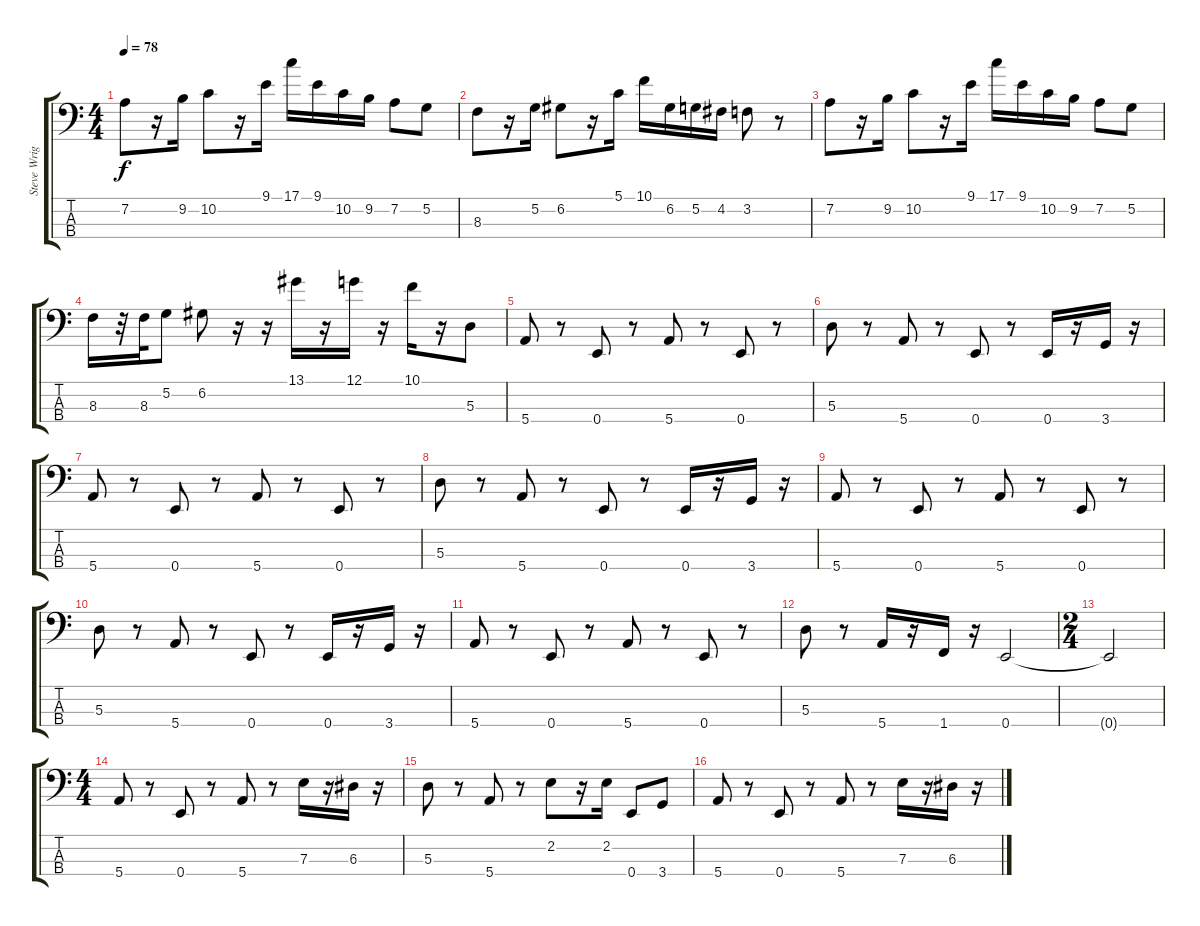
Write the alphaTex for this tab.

\track ("Steve Wright" "Steve Wrig") {instrument electricbassfinger}
\staff {score tabs}
\tuning (G2 D2 A1 E1) {hide}
\ts (4 4)
\tempo 78
\clef f4
\ks c
7.2.8{dy f} r.16 9.2.16 10.2.8 r.16 9.1.16 17.1.16 9.1.16 10.2.16 9.2.16 7.2.8 5.2.8 |
8.3.8 r.16 5.2.16 6.2.8 r.16 5.1.16 10.1.16 6.2.16 5.2.16 4.2.16 3.2.8 r.8 |
7.2.8 r.16 9.2.16 10.2.8 r.16 9.1.16 17.1.16 9.1.16 10.2.16 9.2.16 7.2.8 5.2.8 |
8.3.16 r.32 8.3.32 5.2.8 6.2.8 r.16 r.16 13.1.16 r.16 12.1.16 r.16 10.1.16 r.16 5.3.8 |
5.4.8 r.8 0.4.8 r.8 5.4.8 r.8 0.4.8 r.8 |
5.3.8 r.8 5.4.8 r.8 0.4.8 r.8 0.4.16 r.16 3.4.16 r.16 |
5.4.8 r.8 0.4.8 r.8 5.4.8 r.8 0.4.8 r.8 |
5.3.8 r.8 5.4.8 r.8 0.4.8 r.8 0.4.16 r.16 3.4.16 r.16 |
5.4.8 r.8 0.4.8 r.8 5.4.8 r.8 0.4.8 r.8 |
5.3.8 r.8 5.4.8 r.8 0.4.8 r.8 0.4.16 r.16 3.4.16 r.16 |
5.4.8 r.8 0.4.8 r.8 5.4.8 r.8 0.4.8 r.8 |
5.3.8 r.8 5.4.16 r.16 1.4.16 r.16 0.4.2 |
\ts (2 4)
0.4{t}.2 |
\ts (4 4)
5.4.8 r.8 0.4.8 r.8 5.4.8 r.8 7.3.16 r.16 6.3.16 r.16 |
5.3.8 r.8 5.4.8 r.8 2.2.8 r.16 2.2.16 0.4.8 3.4.8 |
5.4.8 r.8 0.4.8 r.8 5.4.8 r.8 7.3.16 r.16 6.3.16 r.16
